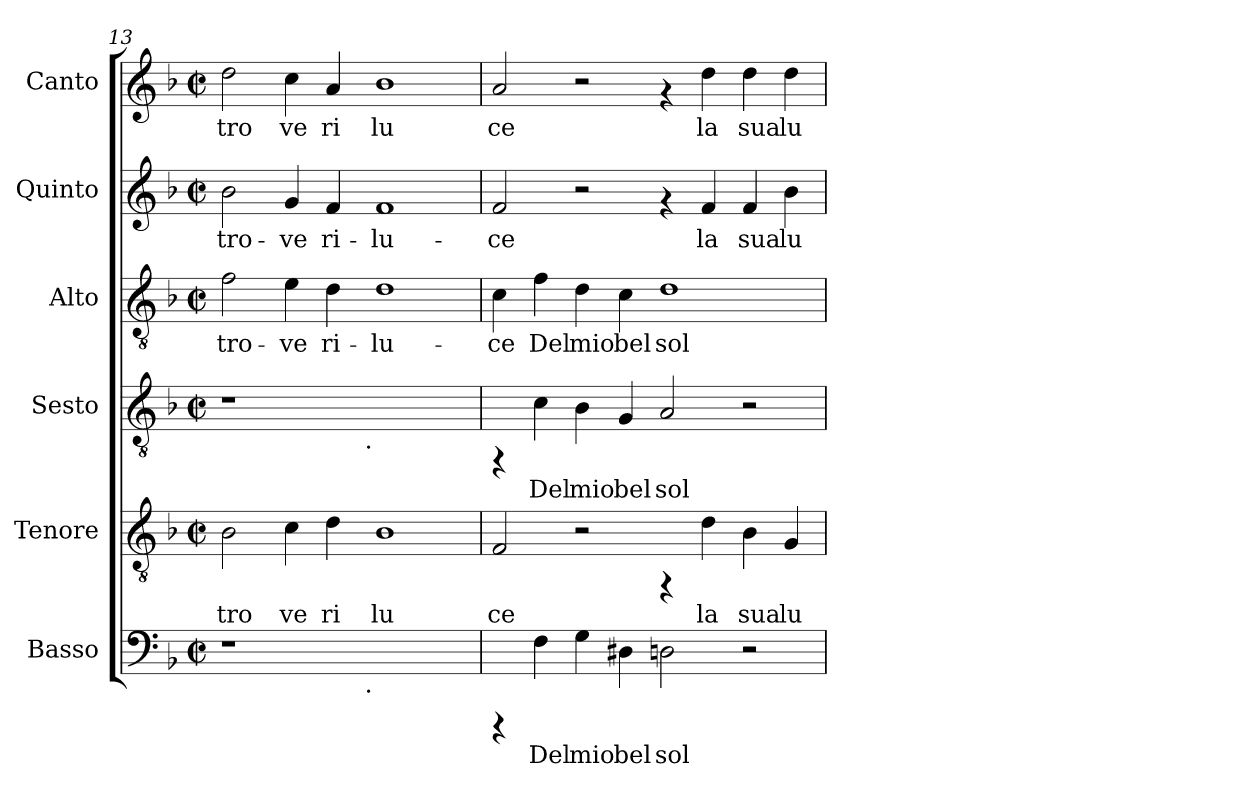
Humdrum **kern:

**kern	**text	**kern	**text	**kern	**text	**kern	**text	**kern	**text	**kern	**text
*part6	*part6	*part5	*part5	*part4	*part4	*part3	*part3	*part2	*part2	*part1	*part1
*staff6	*staff6	*staff5	*staff5	*staff4	*staff4	*staff3	*staff3	*staff2	*staff2	*staff1	*staff1
*I"Basso	*	*I"Tenore	*	*I"Sesto	*	*I"Alto	*	*I"Quinto	*	*I"Canto	*
*clefF4	*	*clefGv2	*	*clefGv2	*	*clefGv2	*	*clefG2	*	*clefG2	*
*ITrd-3c-5	*	*ITrd-3c-5	*	*ITrd-3c-5	*	*ITrd-3c-5	*	*ITrd-3c-5	*	*	*
*k[b-e-]	*	*k[b-e-]	*	*k[b-e-]	*	*k[b-e-]	*	*k[b-e-]	*	*k[b-]	*
*B-:	*	*B-:	*	*B-:	*	*B-:	*	*B-:	*	*F:	*
*M2/2	*	*M2/2	*	*M2/2	*	*M2/2	*	*M2/2	*	*M2/2	*
*met(c|)	*	*met(c|)	*	*met(c|)	*	*met(c|)	*	*met(c|)	*	*met(c|)	*
=13	=13	=13	=13	=13	=13	=13	=13	=13	=13	=13	=13
!	!	!	!LO:LY:b:cj	!	!	!	!LO:LY:b:cj	!	!LO:LY:b:cj	!	!LO:LY:b:cj
*^	*	*	*	*^	*	*	*	*	*	*	*
1r	2ryy	.	2e-\	tro	1r	2ryy	.	2b-\	-tro-	2ee-\	-tro-	2dd\	tro
!	!	!	!	!LO:LY:b:cj	!	!	!	!	!LO:LY:b:cj	!	!LO:LY:b:cj	!	!LO:LY:b:cj
.	4...ryy	.	4f\	ve	.	4...ryy	.	4a\	-ve	4cc/	-ve	4cc\	ve
!	!	!	!	!LO:LY:b:cj	!	!	!	!	!LO:LY:b:cj	!	!LO:LY:b:cj	!	!LO:LY:b:cj
.	.	.	4g\	ri	.	.	.	4g\	ri-	4b-/	ri-	4a/	ri
!	!	!	!	!	!	!LO:TX:b:t=.	!	!	!	!	!	!	!
!	!LO:TX:b:t=.	!	!	!	!	!	!	!	!	!	!	!	!
.	1ryy	.	.	.	.	1ryy	.	.	.	.	.	.	.
!	!	!	!	!LO:LY:b:cj	!	!	!	!	!LO:LY:b:cj	!	!LO:LY:b:cj	!	!LO:LY:b:cj
1ryy	.	.	1e-	lu	1ryy	.	.	1g	-lu-	1b-	-lu-	1b-	lu
.	32ryy	.	.	.	.	32ryy	.	.	.	.	.	.	.
!!LO:PB:g=z
=14	=14	=14	=14	=14	=14	=14	=14	=14	=14	=14	=14	=14	=14
!	!	!	!	!LO:LY:b:cj	!	!	!	!	!LO:LY:b:cj	!	!LO:LY:b:cj	!	!LO:LY:b:cj
*v	*v	*	*	*	*v	*v	*	*	*	*	*	*	*
4rCCC	.	2B-/	ce	4rFF	.	4f\	-ce	2b-/	-ce	2a/	ce
!	!LO:LY:b:cj	!	!	!	!LO:LY:b:cj	!	!LO:LY:b:cj	!	!	!	!
4B-\	Del	.	.	4f\	Del	4b-\	Del	.	.	.	.
!	!LO:LY:b:cj	!	!	!	!LO:LY:b:cj	!	!LO:LY:b:cj	!	!	!	!
4c\	mio	2r	.	4e-\	mio	4g\	mio	2r	.	2r	.
!	!LO:LY:b:cj	!	!	!	!LO:LY:b:cj	!	!LO:LY:b:cj	!	!	!	!
4G#X\	bel	.	.	4c/	bel	4f\	bel	.	.	.	.
!	!LO:LY:b:cj	!	!	!	!LO:LY:b:cj	!	!LO:LY:b:cj	!	!	!	!
2G\	sol	4rFF	.	2d/	sol	1g	sol	4rf	.	4rf	.
!	!	!	!LO:LY:b:cj	!	!	!	!	!	!LO:LY:b:cj	!	!LO:LY:b:cj
.	.	4g\	la	.	.	.	.	4b-/	la	4dd\	la
!	!	!	!LO:LY:b:cj	!	!	!	!	!	!LO:LY:b:cj	!	!LO:LY:b:cj
2r	.	4e-\	sua	2r	.	.	.	4b-/	sua	4dd\	sua
!	!	!	!LO:LY:b:cj	!	!	!	!	!	!LO:LY:b:cj	!	!LO:LY:b:cj
.	.	4c/	lu	.	.	.	.	4ee-\	lu	4dd\	lu-
=	=	=	=	=	=	=	=	=	=	=	=
*-	*-	*-	*-	*-	*-	*-	*-	*-	*-	*-	*-
